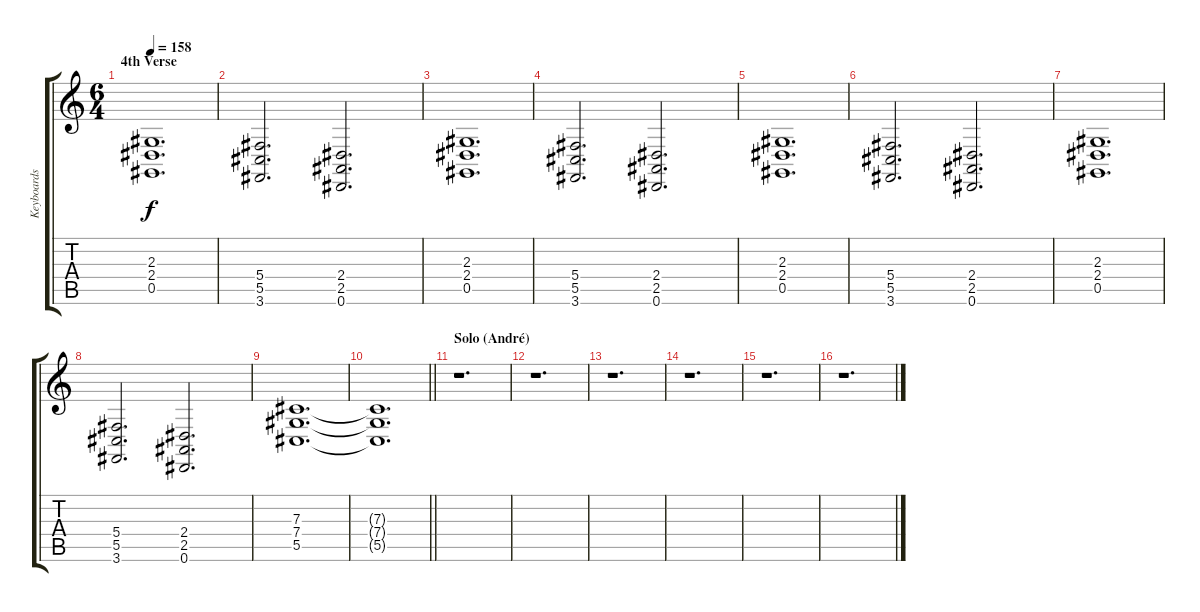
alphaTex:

\track ("Keyboards" "Keyboards") {instrument stringensemble2}
\staff {score tabs}
\tuning (Eb4 Bb3 Gb3 Db3 Ab2 Eb2) {hide}
\ts (6 4)
\section ("" "4th Verse")
\tempo 158
\clef g2
\ks c
(2.3 2.4 0.5).1{d dy f volume 4 instrument pad4choir} |
(5.4 5.5 3.6).2{d} (2.4 2.5 0.6).2{d} |
(2.3 2.4 0.5).1{d} |
(5.4 5.5 3.6).2{d} (2.4 2.5 0.6).2{d} |
(2.3 2.4 0.5).1{d} |
(5.4 5.5 3.6).2{d} (2.4 2.5 0.6).2{d} |
(2.3 2.4 0.5).1{d} |
(5.4 5.5 3.6).2{d} (2.4 2.5 0.6).2{d} |
(7.3 7.4 5.5).1{d volume 5} |
\barLineRight lightlight
(7.3{t} 7.4{t} 5.5{t}).1{d} |
\section ("" "Solo (André)")
r.1{d} |
r.1{d} |
r.1{d} |
r.1{d} |
r.1{d} |
r.1{d}
